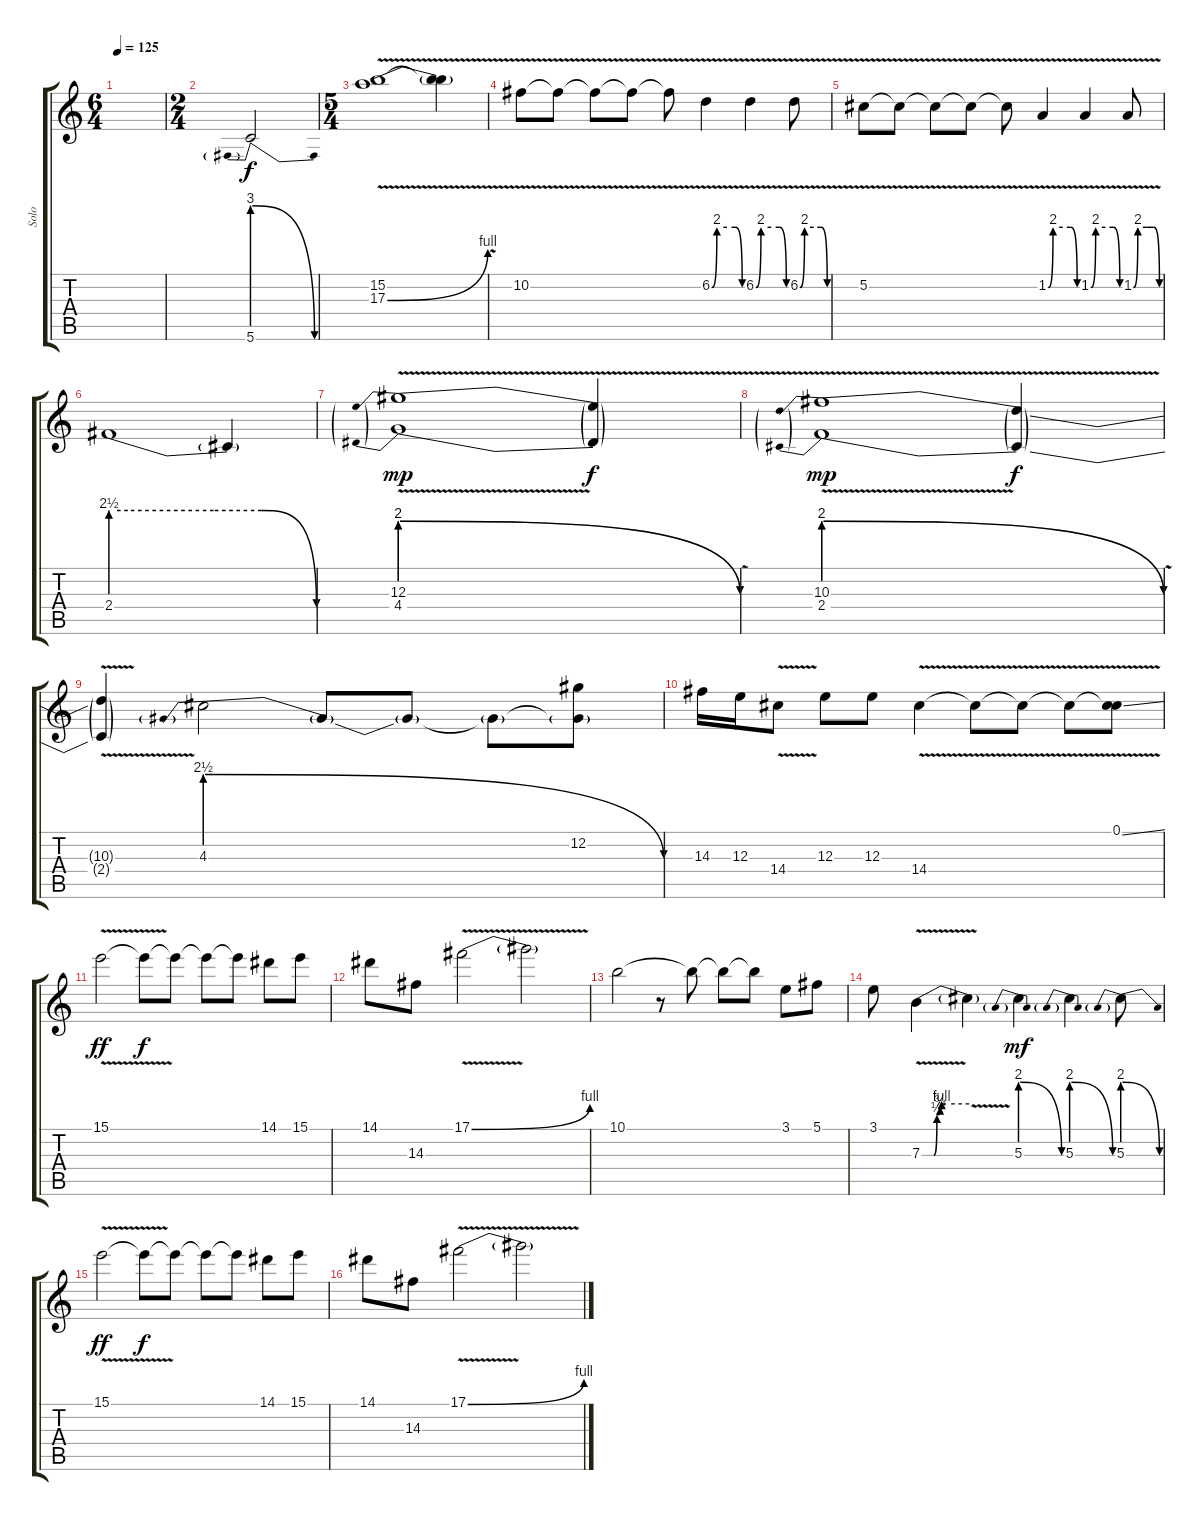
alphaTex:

\track ("Solo" "Solo") {instrument overdrivenguitar}
\staff {score tabs}
\tuning (Db4 Ab3 E3 B2 Gb2 Db2) {hide}
\ts (6 4)
\tempo 125
\clef g2
\ks c
|
\ts (2 4)
5.6{be (prebendrelease 0 12 60 0)}.2 |
\ts (5 4)
(15.2{v} 17.3{be (bend 0 0 60 4) v}).1 (15.2{v t} 17.3{v t}).4 |
10.2{v}.8 10.2{v t}.8 10.2{t}.8 10.2{v t}.8 10.2{v t}.8 6.2{be (custom 0 0 10 8 30 8 46 8 60 0) v}.4 6.2{be (custom 0 0 10 8 30 8 46 8 60 0) v}.4 6.2{be (custom 0 0 10 8 30 8 46 8 60 0) v}.8 |
5.2{v}.8 5.2{v t}.8 5.2{t}.8 5.2{v t}.8 5.2{v t}.8 1.2{be (custom 0 0 10 8 30 8 46 8 60 0) v}.4 1.2{be (custom 0 0 10 8 30 8 46 8 60 0) v}.4 1.2{be (custom 0 0 10 8 30 8 46 8 60 0) v}.8 |
2.4{be (custom 0 10 5 10 30 10 44 10 60 0)}.1 2.4{t}.4 |
(12.3{be (prebendrelease 0 8 60 0) v} 4.4{be (prebendrelease 0 8 60 0) v}).1{dy mp} (12.3{v t} 4.4{v t}).4{dy f} |
(10.3{be (prebendrelease 0 8 60 0) v} 2.4{be (prebendrelease 0 8 60 0) v}).1{dy mp} (10.3{v t} 2.4{v t}).4{dy f} |
(10.3{t} 2.4{t}).4 4.3{be (prebendrelease 0 10 60 0)}.2 4.3{t}.8 4.3{t}.8 4.3{t}.8 (12.2 4.3{t}).8 |
14.3.16 12.3.16 14.4{v}.8 12.3.8 12.3.8 14.4{v}.4 14.4{v t}.8 14.4{v t}.8 14.4{v t}.8 (0.1{ss} 14.4{t}).8 |
15.1{v}.2{dy ff} 15.1{t}.8{dy f} 15.1{t}.8 15.1{t}.8 15.1{t}.8 14.1.8 15.1.8 |
14.1.8 14.3.8 17.1{be (bend 0 0 60 4) v}.2 17.1{t}.2 |
10.1.2 r.8 10.1{t}.8 10.1{t}.8 10.1{t}.8 3.1.8 5.1.8 |
3.1.8 7.3{be (custom 0 0 15 0 19 2 21 2 23 3 25 4 27 4 30 4 60 4) v}.4 7.3{v t}.4 5.3{be (prebendrelease 0 8 60 0)}.4{dy mf} 5.3{be (prebendrelease 0 8 60 0)}.4 5.3{be (prebendrelease 0 8 60 0)}.8 |
15.1{v}.2{dy ff} 15.1{t}.8{dy f} 15.1{t}.8 15.1{t}.8 15.1{t}.8 14.1.8 15.1.8 |
14.1.8 14.3.8 17.1{be (bend 0 0 60 4) v}.2 17.1{t}.2
